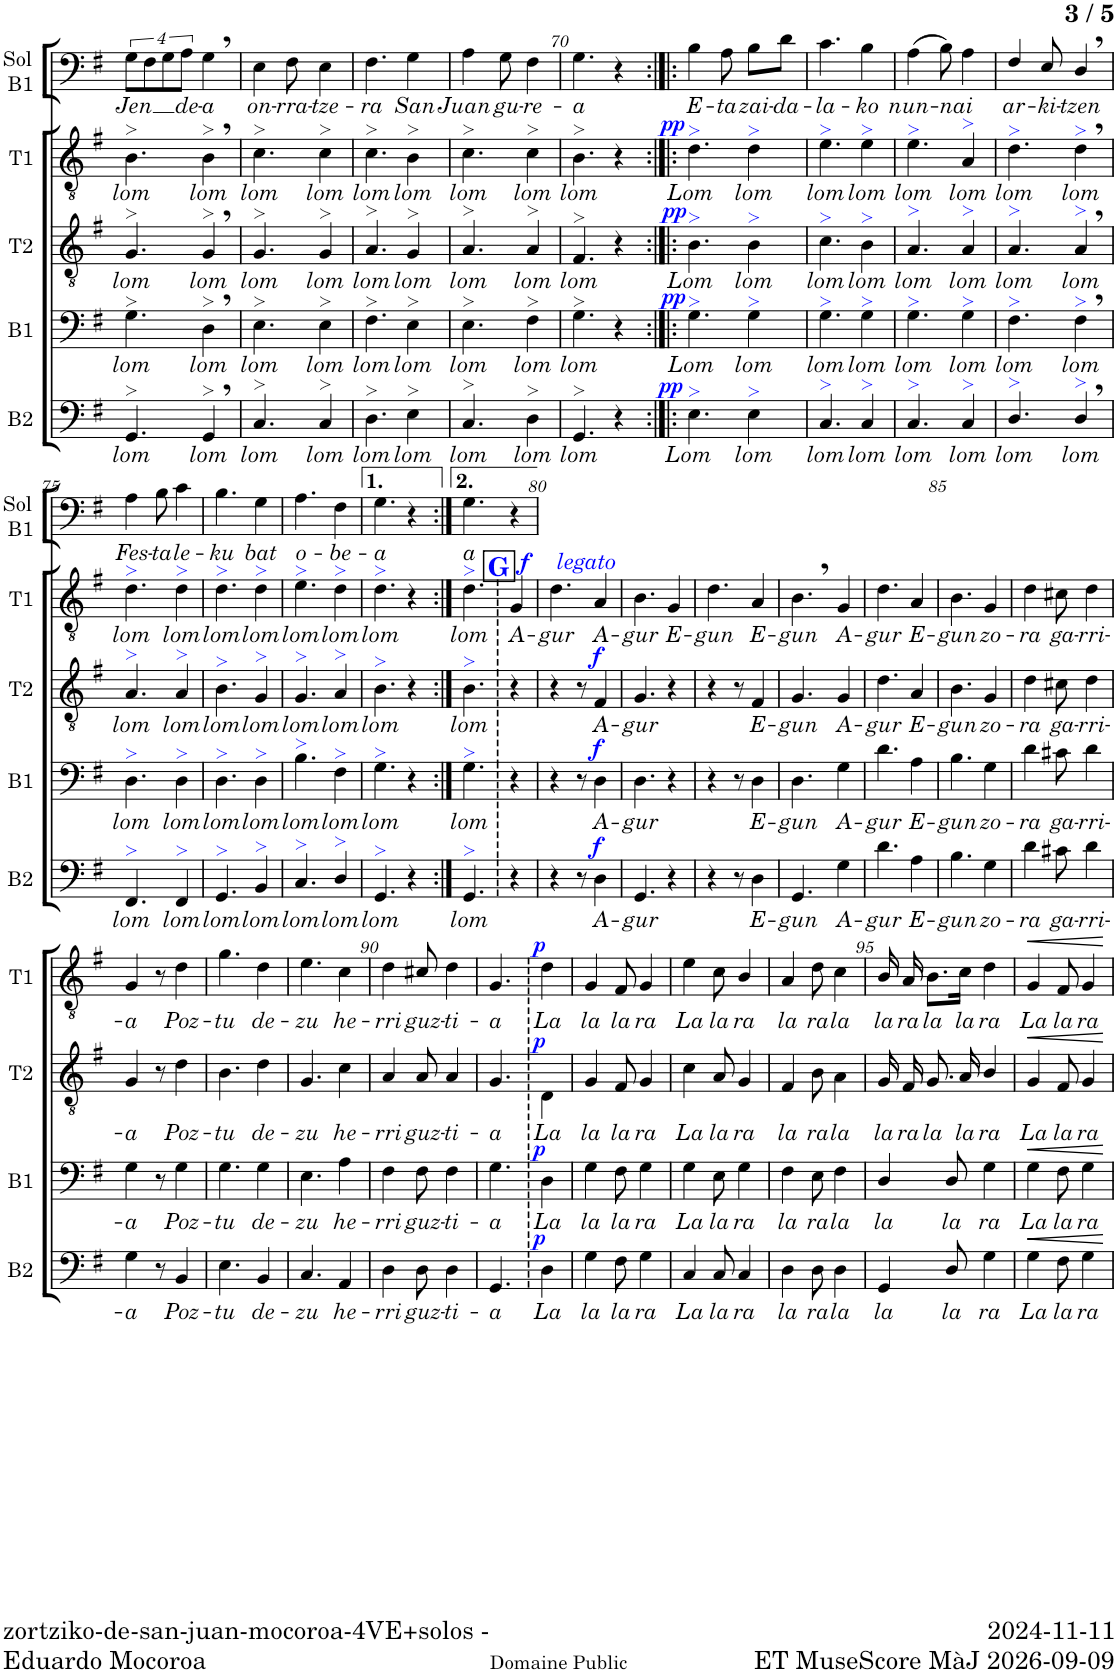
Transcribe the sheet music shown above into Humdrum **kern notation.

**kern	**text	**dynam	**kern	**text	**dynam	**kern	**text	**dynam	**kern	**text	**dynam	**kern	**text	**kern
*part6	*part6	*part6	*part5	*part5	*part5	*part4	*part4	*part4	*part3	*part3	*part3	*part2	*part2	*part1
*staff6	*staff6	*staff6	*staff5	*staff5	*staff5	*staff4	*staff4	*staff4	*staff3	*staff3	*staff3	*staff2	*staff2	*staff1
*I"Basse	*	*	*I"Baryton	*	*	*I"Ténor 2	*	*	*I"Ténor 1	*	*	*I"Solo  Baryton	*	*I"Solo  Ténor
*I'B2	*	*	*I'B1	*	*	*I'T2	*	*	*I'T1	*	*	*I'Sol  B1	*	*I'Sol  T1
!!LO:PB:g=z
*clefF4	*	*	*clefF4	*	*	*clefGv2	*	*	*clefGv2	*	*	*clefF4	*	*clefGv2
*k[f#]	*	*	*k[f#]	*	*	*k[f#]	*	*	*k[f#]	*	*	*k[f#]	*	*k[f#]
*M5/8	*	*	*M5/8	*	*	*M5/8	*	*	*M5/8	*	*	*M5/8	*	*M5/8
=66	=66	=66	=66	=66	=66	=66	=66	=66	=66	=66	=66	=66	=66	=66
!	!LO:LY:b	!	!	!LO:LY:b	!	!	!LO:LY:b	!	!	!LO:LY:b	!	!	!LO:LY:b	!
4.GG>/	lom	.	4.G>\	lom	.	4.G>/	lom	.	4.B>\	lom	.	32%3G\L	Jen	8%5r
.	.	.	.	.	.	.	.	.	.	.	.	32%3F#\	.	.
.	.	.	.	.	.	.	.	.	.	.	.	32%3G\	.	.
!	!	!	!	!	!	!	!	!	!	!	!	!	!LO:LY:b	!
.	.	.	.	.	.	.	.	.	.	.	.	32%3A\J	de-	.
!	!LO:LY:b	!	!	!LO:LY:b	!	!	!LO:LY:b	!	!	!LO:LY:b	!	!	!LO:LY:b	!
4GG,>/	lom	.	4D,>\	lom	.	4G,>/	lom	.	4B,>\	lom	.	4G,\	-a	.
=67	=67	=67	=67	=67	=67	=67	=67	=67	=67	=67	=67	=67	=67	=67
!	!LO:LY:b	!	!	!LO:LY:b	!	!	!LO:LY:b	!	!	!LO:LY:b	!	!	!LO:LY:b	!
4.C>/	lom	.	4.E>\	lom	.	4.G>/	lom	.	4.c>\	lom	.	4E\	on-	8%5r
!	!	!	!	!	!	!	!	!	!	!	!	!	!LO:LY:b	!
.	.	.	.	.	.	.	.	.	.	.	.	8F#\	-rra-	.
!	!LO:LY:b	!	!	!LO:LY:b	!	!	!LO:LY:b	!	!	!LO:LY:b	!	!	!LO:LY:b	!
4C>/	lom	.	4E>\	lom	.	4G>/	lom	.	4c>\	lom	.	4E\	-tze-	.
=68	=68	=68	=68	=68	=68	=68	=68	=68	=68	=68	=68	=68	=68	=68
!	!LO:LY:b	!	!	!LO:LY:b	!	!	!LO:LY:b	!	!	!LO:LY:b	!	!	!LO:LY:b	!
4.D>\	lom	.	4.F#>\	lom	.	4.A>/	lom	.	4.c>\	lom	.	4.F#\	-ra	8%5r
!	!LO:LY:b	!	!	!LO:LY:b	!	!	!LO:LY:b	!	!	!LO:LY:b	!	!	!LO:LY:b	!
4E>\	lom	.	4E>\	lom	.	4G>/	lom	.	4B>\	lom	.	4G\	San	.
=69	=69	=69	=69	=69	=69	=69	=69	=69	=69	=69	=69	=69	=69	=69
!	!LO:LY:b	!	!	!LO:LY:b	!	!	!LO:LY:b	!	!	!LO:LY:b	!	!	!LO:LY:b	!
4.C>/	lom	.	4.E>\	lom	.	4.A>/	lom	.	4.c>\	lom	.	4A\	Juan	8%5r
!	!	!	!	!	!	!	!	!	!	!	!	!	!LO:LY:b	!
.	.	.	.	.	.	.	.	.	.	.	.	8G\	gu-	.
!	!LO:LY:b	!	!	!LO:LY:b	!	!	!LO:LY:b	!	!	!LO:LY:b	!	!	!LO:LY:b	!
4D>\	lom	.	4F#>\	lom	.	4A>/	lom	.	4c>\	lom	.	4F#\	-re-	.
=70	=70	=70	=70	=70	=70	=70	=70	=70	=70	=70	=70	=70	=70	=70
!	!LO:LY:b	!	!	!LO:LY:b	!	!	!LO:LY:b	!	!	!LO:LY:b	!	!	!LO:LY:b	!
4.GG>/	lom	.	4.G>\	lom	.	4.F#>/	lom	.	4.B>\	lom	.	4.G\	-a	8%5r
4r	.	.	4r	.	.	4r	.	.	4r	.	.	4r	.	.
=71:|!|:	=71:|!|:	=71:|!|:	=71:|!|:	=71:|!|:	=71:|!|:	=71:|!|:	=71:|!|:	=71:|!|:	=71:|!|:	=71:|!|:	=71:|!|:	=71:|!|:	=71:|!|:	=71:|!|:
!	!LO:LY:b	!LO:DY:a	!	!LO:LY:b	!LO:DY:a	!	!LO:LY:b	!LO:DY:a	!	!LO:LY:b	!LO:DY:a	!	!LO:LY:b	!
4.E>\	Lom	pp	4.G>\	Lom	pp	4.B>\	Lom	pp	4.d>\	Lom	pp	4B\	E-	8%5r
!	!	!	!	!	!	!	!	!	!	!	!	!	!LO:LY:b	!
.	.	.	.	.	.	.	.	.	.	.	.	8A\	-ta	.
!	!LO:LY:b	!	!	!LO:LY:b	!	!	!LO:LY:b	!	!	!LO:LY:b	!	!	!LO:LY:b	!
4E>\	lom	.	4G>\	lom	.	4B>\	lom	.	4d>\	lom	.	8B\L	zai-	.
!	!	!	!	!	!	!	!	!	!	!	!	!	!LO:LY:b	!
.	.	.	.	.	.	.	.	.	.	.	.	8d\J	-da-	.
=72	=72	=72	=72	=72	=72	=72	=72	=72	=72	=72	=72	=72	=72	=72
!	!LO:LY:b	!	!	!LO:LY:b	!	!	!LO:LY:b	!	!	!LO:LY:b	!	!	!LO:LY:b	!
4.C>/	lom	.	4.G>\	lom	.	4.c>\	lom	.	4.e>\	lom	.	4.c\	-la-	8%5r
!	!LO:LY:b	!	!	!LO:LY:b	!	!	!LO:LY:b	!	!	!LO:LY:b	!	!	!LO:LY:b	!
4C>/	lom	.	4G>\	lom	.	4B>\	lom	.	4e>\	lom	.	4B\	-ko	.
=73	=73	=73	=73	=73	=73	=73	=73	=73	=73	=73	=73	=73	=73	=73
!	!LO:LY:b	!	!	!LO:LY:b	!	!	!LO:LY:b	!	!	!LO:LY:b	!	!	!LO:LY:b	!
4.C>/	lom	.	4.G>\	lom	.	4.A>/	lom	.	4.e>\	lom	.	(4A\	nun-	8%5r
!	!	!	!	!	!	!	!	!	!	!	!	!	!LO:LY:b	!
.	.	.	.	.	.	.	.	.	.	.	.	8B\)	-nai	.
!	!LO:LY:b	!	!	!LO:LY:b	!	!	!LO:LY:b	!	!	!LO:LY:b	!	!	!	!
4C>/	lom	.	4G>\	lom	.	4A>/	lom	.	4A>/	lom	.	4A\	.	.
=74	=74	=74	=74	=74	=74	=74	=74	=74	=74	=74	=74	=74	=74	=74
!	!LO:LY:b	!	!	!LO:LY:b	!	!	!LO:LY:b	!	!	!LO:LY:b	!	!	!LO:LY:b	!
4.D>/	lom	.	4.F#>\	lom	.	4.A>/	lom	.	4.d>\	lom	.	4F#/	ar-	8%5r
!	!	!	!	!	!	!	!	!	!	!	!	!	!LO:LY:b	!
.	.	.	.	.	.	.	.	.	.	.	.	8E/	-ki-	.
!	!LO:LY:b	!	!	!LO:LY:b	!	!	!LO:LY:b	!	!	!LO:LY:b	!	!	!LO:LY:b	!
4D,>/	lom	.	4F#,>\	lom	.	4A,>/	lom	.	4d,>\	lom	.	4D,/	-tzen	.
!!LO:LB:g=z
=75	=75	=75	=75	=75	=75	=75	=75	=75	=75	=75	=75	=75	=75	=75
!	!LO:LY:b	!	!	!LO:LY:b	!	!	!LO:LY:b	!	!	!LO:LY:b	!	!	!LO:LY:b	!
4.FF#>/	lom	.	4.D>\	lom	.	4.A>/	lom	.	4.d>\	lom	.	4A\	Fes-	8%5r
!	!	!	!	!	!	!	!	!	!	!	!	!	!LO:LY:b	!
.	.	.	.	.	.	.	.	.	.	.	.	8B\	-ta	.
!	!LO:LY:b	!	!	!LO:LY:b	!	!	!LO:LY:b	!	!	!LO:LY:b	!	!	!LO:LY:b	!
4FF#>/	lom	.	4D>\	lom	.	4A>/	lom	.	4d>\	lom	.	4c\	le-	.
=76	=76	=76	=76	=76	=76	=76	=76	=76	=76	=76	=76	=76	=76	=76
!	!LO:LY:b	!	!	!LO:LY:b	!	!	!LO:LY:b	!	!	!LO:LY:b	!	!	!LO:LY:b	!
4.GG>/	lom	.	4.D>\	lom	.	4.B>\	lom	.	4.d>\	lom	.	4.B\	-ku	8%5r
!	!LO:LY:b	!	!	!LO:LY:b	!	!	!LO:LY:b	!	!	!LO:LY:b	!	!	!LO:LY:b	!
4BB>/	lom	.	4D>\	lom	.	4G>/	lom	.	4d>\	lom	.	4G\	bat	.
=77	=77	=77	=77	=77	=77	=77	=77	=77	=77	=77	=77	=77	=77	=77
!	!LO:LY:b	!	!	!LO:LY:b	!	!	!LO:LY:b	!	!	!LO:LY:b	!	!	!LO:LY:b	!
4.C>/	lom	.	4.B>\	lom	.	4.G>/	lom	.	4.e>\	lom	.	4.A\	o-	8%5r
!	!LO:LY:b	!	!	!LO:LY:b	!	!	!LO:LY:b	!	!	!LO:LY:b	!	!	!LO:LY:b	!
4D>/	lom	.	4F#>\	lom	.	4A>/	lom	.	4d>\	lom	.	4F#\	-be-	.
=78	=78	=78	=78	=78	=78	=78	=78	=78	=78	=78	=78	=78	=78	=78
!	!LO:LY:b	!	!	!LO:LY:b	!	!	!LO:LY:b	!	!	!LO:LY:b	!	!	!LO:LY:b	!
4.GG>/	lom	.	4.G>\	lom	.	4.B>\	lom	.	4.d>\	lom	.	4.G\	-a	8%5r
4r	.	.	4r	.	.	4r	.	.	4r	.	.	4r	.	.
!!LO:REH:place=s1:b:B:cj:color=#0000FF:fs=14:t=G:qo=1.5
=79:|!	=79:|!	=79:|!	=79:|!	=79:|!	=79:|!	=79:|!	=79:|!	=79:|!	=79:|!	=79:|!	=79:|!	=79:|!	=79:|!	=79:|!
!	!LO:LY:b	!	!	!LO:LY:b	!	!	!LO:LY:b	!	!	!LO:LY:b	!	!	!LO:LY:b	!
4.GG>/	lom	.	4.G>\	lom	.	4.B>\	lom	.	4.d>\	lom	.	4.G\	a	8%5r
!	!	!	!	!	!	!	!	!	!	!LO:LY:b	!LO:DY:a	!	!	!
4r	.	.	4r	.	.	4r	.	.	4G/	A-	f	4r	.	.
=80	=80	=80	=80	=80	=80	=80	=80	=80	=80	=80	=80	=80	=80	=80
!	!	!	!	!	!	!	!	!	!	!LO:LY:b	!	!	!	!
4r	.	.	4r	.	.	4r	.	.	4.d\	-gur	.	8%5r	.	8%5r
8r	.	.	8r	.	.	8r	.	.	.	.	.	.	.	.
!	!	!	!	!	!	!	!	!	!LO:TX:a:i:color=#0000FF:t=legato	!	!	!	!	!
!	!LO:LY:b	!LO:DY:a	!	!LO:LY:b	!LO:DY:a	!	!LO:LY:b	!LO:DY:a	!	!LO:LY:b	!	!	!	!
4D\	A-	f	4D\	A-	f	4F#/	A-	f	4A/	A-	.	.	.	.
=81	=81	=81	=81	=81	=81	=81	=81	=81	=81	=81	=81	=81	=81	=81
!	!LO:LY:b	!	!	!LO:LY:b	!	!	!LO:LY:b	!	!	!LO:LY:b	!	!	!	!
4.GG/	-gur	.	4.D\	-gur	.	4.G/	-gur	.	4.B\	-gur	.	8%5r	.	8%5r
!	!	!	!	!	!	!	!	!	!	!LO:LY:b	!	!	!	!
4r	.	.	4r	.	.	4r	.	.	4G/	E-	.	.	.	.
=82	=82	=82	=82	=82	=82	=82	=82	=82	=82	=82	=82	=82	=82	=82
!	!	!	!	!	!	!	!	!	!	!LO:LY:b	!	!	!	!
4r	.	.	4r	.	.	4r	.	.	4.d\	-gun	.	8%5r	.	8%5r
8r	.	.	8r	.	.	8r	.	.	.	.	.	.	.	.
!	!LO:LY:b	!	!	!LO:LY:b	!	!	!LO:LY:b	!	!	!LO:LY:b	!	!	!	!
4D\	E-	.	4D\	E-	.	4F#/	E-	.	4A/	E-	.	.	.	.
=83	=83	=83	=83	=83	=83	=83	=83	=83	=83	=83	=83	=83	=83	=83
!	!LO:LY:b	!	!	!LO:LY:b	!	!	!LO:LY:b	!	!	!LO:LY:b	!	!	!	!
4.GG/	-gun	.	4.D\	-gun	.	4.G/	-gun	.	4.B,\	-gun	.	8%5r	.	8%5r
!	!LO:LY:b	!	!	!LO:LY:b	!	!	!LO:LY:b	!	!	!LO:LY:b	!	!	!	!
4G\	A-	.	4G\	A-	.	4G/	A-	.	4G/	A-	.	.	.	.
=84	=84	=84	=84	=84	=84	=84	=84	=84	=84	=84	=84	=84	=84	=84
!	!LO:LY:b	!	!	!LO:LY:b	!	!	!LO:LY:b	!	!	!LO:LY:b	!	!	!	!
4.d\	-gur	.	4.d\	-gur	.	4.d\	-gur	.	4.d\	-gur	.	8%5r	.	8%5r
!	!LO:LY:b	!	!	!LO:LY:b	!	!	!LO:LY:b	!	!	!LO:LY:b	!	!	!	!
4A\	E-	.	4A\	E-	.	4A/	E-	.	4A/	E-	.	.	.	.
=85	=85	=85	=85	=85	=85	=85	=85	=85	=85	=85	=85	=85	=85	=85
!	!LO:LY:b	!	!	!LO:LY:b	!	!	!LO:LY:b	!	!	!LO:LY:b	!	!	!	!
4.B\	-gun	.	4.B\	-gun	.	4.B\	-gun	.	4.B\	-gun	.	8%5r	.	8%5r
!	!LO:LY:b	!	!	!LO:LY:b	!	!	!LO:LY:b	!	!	!LO:LY:b	!	!	!	!
4G\	zo-	.	4G\	zo-	.	4G/	zo-	.	4G/	zo-	.	.	.	.
=86	=86	=86	=86	=86	=86	=86	=86	=86	=86	=86	=86	=86	=86	=86
!	!LO:LY:b	!	!	!LO:LY:b	!	!	!LO:LY:b	!	!	!LO:LY:b	!	!	!	!
4d\	-ra	.	4d\	-ra	.	4d\	-ra	.	4d\	-ra	.	8%5r	.	8%5r
!	!LO:LY:b	!	!	!LO:LY:b	!	!	!LO:LY:b	!	!	!LO:LY:b	!	!	!	!
8c#X\	ga-	.	8c#X\	ga-	.	8c#X\	ga-	.	8c#X\	ga-	.	.	.	.
!	!LO:LY:b	!	!	!LO:LY:b	!	!	!LO:LY:b	!	!	!LO:LY:b	!	!	!	!
4d\	-rri-	.	4d\	-rri-	.	4d\	-rri-	.	4d\	-rri-	.	.	.	.
!!LO:LB:g=z
=87	=87	=87	=87	=87	=87	=87	=87	=87	=87	=87	=87	=87	=87	=87
!	!LO:LY:b	!	!	!LO:LY:b	!	!	!LO:LY:b	!	!	!LO:LY:b	!	!	!	!
4G\	-a	.	4G\	-a	.	4G/	-a	.	4G/	-a	.	8%5r	.	8%5r
8r	.	.	8r	.	.	8r	.	.	8r	.	.	.	.	.
!	!LO:LY:b	!	!	!LO:LY:b	!	!	!LO:LY:b	!	!	!LO:LY:b	!	!	!	!
4BB/	Poz-	.	4G\	Poz-	.	4d\	Poz-	.	4d\	Poz-	.	.	.	.
=88	=88	=88	=88	=88	=88	=88	=88	=88	=88	=88	=88	=88	=88	=88
!	!LO:LY:b	!	!	!LO:LY:b	!	!	!LO:LY:b	!	!	!LO:LY:b	!	!	!	!
4.E\	-tu	.	4.G\	-tu	.	4.B\	-tu	.	4.g\	-tu	.	8%5r	.	8%5r
!	!LO:LY:b	!	!	!LO:LY:b	!	!	!LO:LY:b	!	!	!LO:LY:b	!	!	!	!
4BB/	de-	.	4G\	de-	.	4d\	de-	.	4d\	de-	.	.	.	.
=89	=89	=89	=89	=89	=89	=89	=89	=89	=89	=89	=89	=89	=89	=89
!	!LO:LY:b	!	!	!LO:LY:b	!	!	!LO:LY:b	!	!	!LO:LY:b	!	!	!	!
4.C/	-zu	.	4.E\	-zu	.	4.G/	-zu	.	4.e\	-zu	.	8%5r	.	8%5r
!	!LO:LY:b	!	!	!LO:LY:b	!	!	!LO:LY:b	!	!	!LO:LY:b	!	!	!	!
4AA/	he-	.	4A\	he-	.	4c\	he-	.	4c\	he-	.	.	.	.
=90	=90	=90	=90	=90	=90	=90	=90	=90	=90	=90	=90	=90	=90	=90
!	!LO:LY:b	!	!	!LO:LY:b	!	!	!LO:LY:b	!	!	!LO:LY:b	!	!	!	!
4D\	-rri	.	4F#\	-rri	.	4A/	-rri	.	4d\	-rri	.	8%5r	.	8%5r
!	!LO:LY:b	!	!	!LO:LY:b	!	!	!LO:LY:b	!	!	!LO:LY:b	!	!	!	!
8D\	guz-	.	8F#\	guz-	.	8A/	guz-	.	8c#X/	guz-	.	.	.	.
!	!LO:LY:b	!	!	!LO:LY:b	!	!	!LO:LY:b	!	!	!LO:LY:b	!	!	!	!
4D\	-ti-	.	4F#\	-ti-	.	4A/	-ti-	.	4d\	-ti-	.	.	.	.
=91	=91	=91	=91	=91	=91	=91	=91	=91	=91	=91	=91	=91	=91	=91
!	!LO:LY:b	!	!	!LO:LY:b	!	!	!LO:LY:b	!	!	!LO:LY:b	!	!	!	!
4.GG/	-a	.	4.G\	-a	.	4.G/	-a	.	4.G/	-a	.	8%5r	.	8%5r
!	!LO:LY:b	!LO:DY:a	!	!LO:LY:b	!LO:DY:a	!	!LO:LY:b	!LO:DY:a	!	!LO:LY:b	!LO:DY:a	!	!	!
4D\	La	p	4D\	La	p	4D\	La	p	4d\	La	p	.	.	.
=92	=92	=92	=92	=92	=92	=92	=92	=92	=92	=92	=92	=92	=92	=92
!	!LO:LY:b	!	!	!LO:LY:b	!	!	!LO:LY:b	!	!	!LO:LY:b	!	!	!	!
4G\	la	.	4G\	la	.	4G/	la	.	4G/	la	.	8%5r	.	8%5r
!	!LO:LY:b	!	!	!LO:LY:b	!	!	!LO:LY:b	!	!	!LO:LY:b	!	!	!	!
8F#\	la	.	8F#\	la	.	8F#/	la	.	8F#/	la	.	.	.	.
!	!LO:LY:b	!	!	!LO:LY:b	!	!	!LO:LY:b	!	!	!LO:LY:b	!	!	!	!
4G\	ra	.	4G\	ra	.	4G/	ra	.	4G/	ra	.	.	.	.
=93	=93	=93	=93	=93	=93	=93	=93	=93	=93	=93	=93	=93	=93	=93
!	!LO:LY:b	!	!	!LO:LY:b	!	!	!LO:LY:b	!	!	!LO:LY:b	!	!	!	!
4C/	La	.	4G\	La	.	4c\	La	.	4e\	La	.	8%5r	.	8%5r
!	!LO:LY:b	!	!	!LO:LY:b	!	!	!LO:LY:b	!	!	!LO:LY:b	!	!	!	!
8C/	la	.	8E\	la	.	8A/	la	.	8c\	la	.	.	.	.
!	!LO:LY:b	!	!	!LO:LY:b	!	!	!LO:LY:b	!	!	!LO:LY:b	!	!	!	!
4C/	ra	.	4G\	ra	.	4G/	ra	.	4B/	ra	.	.	.	.
=94	=94	=94	=94	=94	=94	=94	=94	=94	=94	=94	=94	=94	=94	=94
!	!LO:LY:b	!	!	!LO:LY:b	!	!	!LO:LY:b	!	!	!LO:LY:b	!	!	!	!
4D\	la	.	4F#\	la	.	4F#/	la	.	4A/	la	.	8%5r	.	8%5r
!	!LO:LY:b	!	!	!LO:LY:b	!	!	!LO:LY:b	!	!	!LO:LY:b	!	!	!	!
8D\	ra	.	8E\	ra	.	8B\	ra	.	8d\	ra	.	.	.	.
!	!LO:LY:b	!	!	!LO:LY:b	!	!	!LO:LY:b	!	!	!LO:LY:b	!	!	!	!
4D\	la	.	4F#\	la	.	4A\	la	.	4c\	la	.	.	.	.
=95	=95	=95	=95	=95	=95	=95	=95	=95	=95	=95	=95	=95	=95	=95
!	!LO:LY:b	!	!	!LO:LY:b	!	!	!LO:LY:b	!	!	!LO:LY:b	!	!	!	!
4GG/	la	.	4D/	la	.	16G/LL	la	.	16B/	la	.	8%5r	.	8%5r
!	!	!	!	!	!	!	!LO:LY:b	!	!	!LO:LY:b	!	!	!	!
.	.	.	.	.	.	16F#/J	ra	.	16A/	ra	.	.	.	.
!	!	!	!	!	!	!	!LO:LY:b	!	!	!LO:LY:b	!	!	!	!
.	.	.	.	.	.	8.G/J	la	.	8.B\L	la	.	.	.	.
!	!LO:LY:b	!	!	!LO:LY:b	!	!	!	!	!	!	!	!	!	!
8D/	la	.	8D/	la	.	.	.	.	.	.	.	.	.	.
!	!	!	!	!	!	!	!LO:LY:b	!	!	!LO:LY:b	!	!	!	!
.	.	.	.	.	.	16A/	la	.	16c\Jk	la	.	.	.	.
!	!LO:LY:b	!	!	!LO:LY:b	!	!	!LO:LY:b	!	!	!LO:LY:b	!	!	!	!
4G\	ra	.	4G\	ra	.	4B/	ra	.	4d\	ra	.	.	.	.
=96	=96	=96	=96	=96	=96	=96	=96	=96	=96	=96	=96	=96	=96	=96
!	!LO:LY:b	!LO:HP:b	!	!LO:LY:b	!LO:HP:b	!	!LO:LY:b	!LO:HP:b	!	!LO:LY:b	!LO:HP:b	!	!	!
4G\	La	<	4G\	La	<	4G/	La	<	4G/	La	<	8%5r	.	8%5r
!	!LO:LY:b	!	!	!LO:LY:b	!	!	!LO:LY:b	!	!	!LO:LY:b	!	!	!	!
8F#\	la	.	8F#\	la	.	8F#/	la	.	8F#/	la	.	.	.	.
!	!LO:LY:b	!	!	!LO:LY:b	!	!	!LO:LY:b	!	!	!LO:LY:b	!	!	!	!
4G\	ra	.	4G\	ra	.	4G/	ra	.	4G/	ra	.	.	.	.
.	.	[	.	.	[	.	.	[	.	.	[	.	.	.
=	=	=	=	=	=	=	=	=	=	=	=	=	=	=
*-	*-	*-	*-	*-	*-	*-	*-	*-	*-	*-	*-	*-	*-	*-
